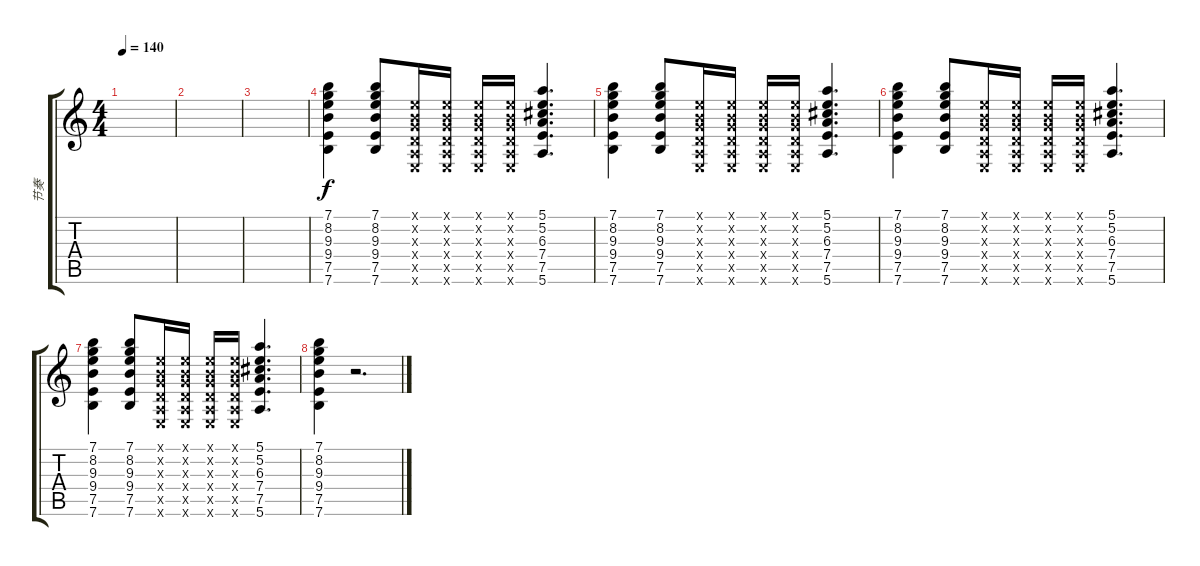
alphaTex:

\track ("节奏" "节奏") {instrument distortionguitar}
\staff {score tabs}
\tuning (E4 B3 G3 D3 A2 E2) {hide}
\ts (4 4)
\tempo 140
\clef g2
\ks c
|
|
|
(7.1 8.2 9.3 9.4 7.5 7.6).4 (7.1 8.2 9.3 9.4 7.5 7.6).8 (0.1{x} 0.2{x} 0.3{x} 0.4{x} 0.5{x} 0.6{x}).16 (0.1{x} 0.2{x} 0.3{x} 0.4{x} 0.5{x} 0.6{x}).16 (0.1{x} 0.2{x} 0.3{x} 0.4{x} 0.5{x} 0.6{x}).16 (0.1{x} 0.2{x} 0.3{x} 0.4{x} 0.5{x} 0.6{x}).16 (5.1 5.2 6.3 7.4 7.5 5.6).4{d} |
(7.1 8.2 9.3 9.4 7.5 7.6).4 (7.1 8.2 9.3 9.4 7.5 7.6).8 (0.1{x} 0.2{x} 0.3{x} 0.4{x} 0.5{x} 0.6{x}).16 (0.1{x} 0.2{x} 0.3{x} 0.4{x} 0.5{x} 0.6{x}).16 (0.1{x} 0.2{x} 0.3{x} 0.4{x} 0.5{x} 0.6{x}).16 (0.1{x} 0.2{x} 0.3{x} 0.4{x} 0.5{x} 0.6{x}).16 (5.1 5.2 6.3 7.4 7.5 5.6).4{d} |
(7.1 8.2 9.3 9.4 7.5 7.6).4 (7.1 8.2 9.3 9.4 7.5 7.6).8 (0.1{x} 0.2{x} 0.3{x} 0.4{x} 0.5{x} 0.6{x}).16 (0.1{x} 0.2{x} 0.3{x} 0.4{x} 0.5{x} 0.6{x}).16 (0.1{x} 0.2{x} 0.3{x} 0.4{x} 0.5{x} 0.6{x}).16 (0.1{x} 0.2{x} 0.3{x} 0.4{x} 0.5{x} 0.6{x}).16 (5.1 5.2 6.3 7.4 7.5 5.6).4{d} |
(7.1 8.2 9.3 9.4 7.5 7.6).4 (7.1 8.2 9.3 9.4 7.5 7.6).8 (0.1{x} 0.2{x} 0.3{x} 0.4{x} 0.5{x} 0.6{x}).16 (0.1{x} 0.2{x} 0.3{x} 0.4{x} 0.5{x} 0.6{x}).16 (0.1{x} 0.2{x} 0.3{x} 0.4{x} 0.5{x} 0.6{x}).16 (0.1{x} 0.2{x} 0.3{x} 0.4{x} 0.5{x} 0.6{x}).16 (5.1 5.2 6.3 7.4 7.5 5.6).4{d} |
(7.1 8.2 9.3 9.4 7.5 7.6).4 r.2{d}
